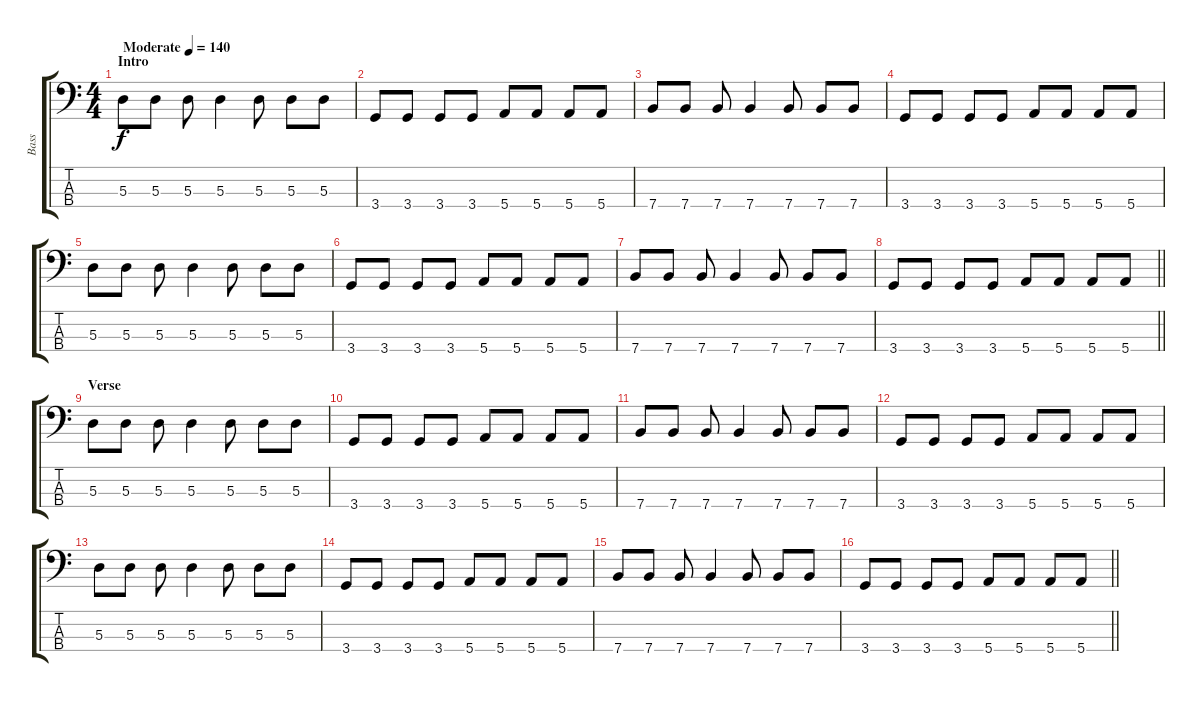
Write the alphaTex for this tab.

\track ("Bass" "Bass") {instrument electricbassfinger}
\staff {score tabs}
\tuning (G2 D2 A1 E1) {hide}
\ts (4 4)
\section ("" "Intro")
\tempo (140 "Moderate")
\clef f4
\ks c
5.3.8{dy f instrument electricbassfinger} 5.3.8 5.3.8 5.3.4 5.3.8 5.3.8 5.3.8 |
3.4.8 3.4.8 3.4.8 3.4.8 5.4.8 5.4.8 5.4.8 5.4.8 |
7.4.8 7.4.8 7.4.8 7.4.4 7.4.8 7.4.8 7.4.8 |
3.4.8 3.4.8 3.4.8 3.4.8 5.4.8 5.4.8 5.4.8 5.4.8 |
5.3.8 5.3.8 5.3.8 5.3.4 5.3.8 5.3.8 5.3.8 |
3.4.8 3.4.8 3.4.8 3.4.8 5.4.8 5.4.8 5.4.8 5.4.8 |
7.4.8 7.4.8 7.4.8 7.4.4 7.4.8 7.4.8 7.4.8 |
\barLineRight lightlight
3.4.8 3.4.8 3.4.8 3.4.8 5.4.8 5.4.8 5.4.8 5.4.8 |
\section ("" "Verse")
5.3.8 5.3.8 5.3.8 5.3.4 5.3.8 5.3.8 5.3.8 |
3.4.8 3.4.8 3.4.8 3.4.8 5.4.8 5.4.8 5.4.8 5.4.8 |
7.4.8 7.4.8 7.4.8 7.4.4 7.4.8 7.4.8 7.4.8 |
3.4.8 3.4.8 3.4.8 3.4.8 5.4.8 5.4.8 5.4.8 5.4.8 |
5.3.8 5.3.8 5.3.8 5.3.4 5.3.8 5.3.8 5.3.8 |
3.4.8 3.4.8 3.4.8 3.4.8 5.4.8 5.4.8 5.4.8 5.4.8 |
7.4.8 7.4.8 7.4.8 7.4.4 7.4.8 7.4.8 7.4.8 |
\barLineRight lightlight
3.4.8 3.4.8 3.4.8 3.4.8 5.4.8 5.4.8 5.4.8 5.4.8
